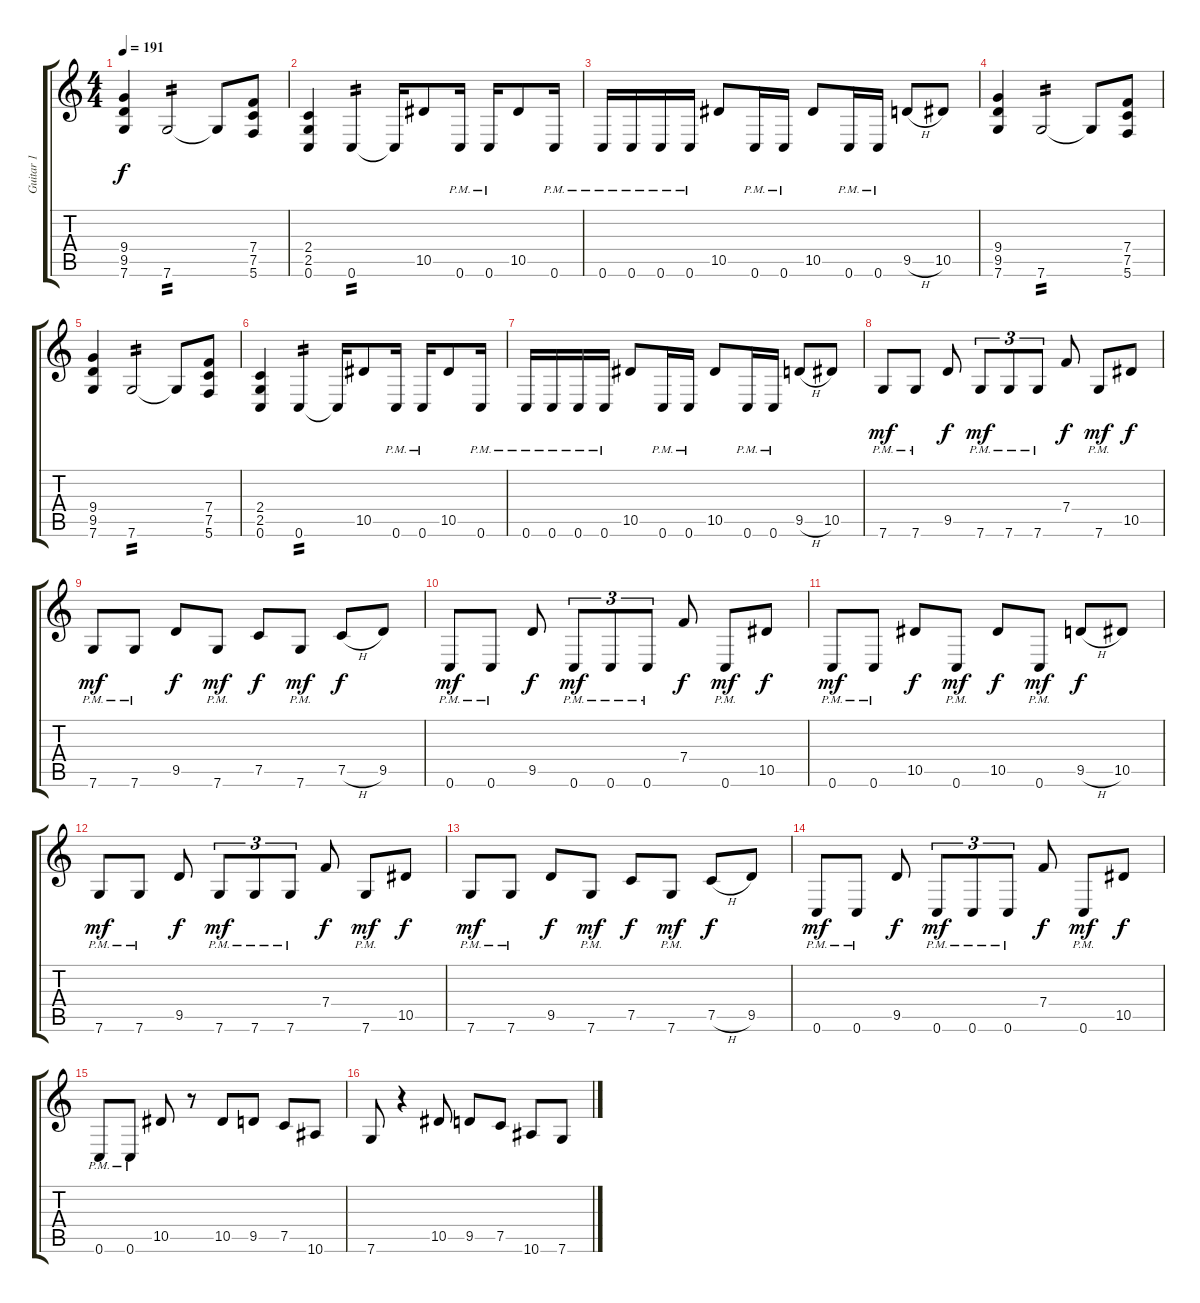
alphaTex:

\track ("Guitar 1" "Guitar 1") {instrument distortionguitar}
\staff {score tabs}
\tuning (C4 G3 Eb3 Bb2 F2 C2) {hide}
\ts (4 4)
\tempo 191
\clef g2
\ks c
(9.4 9.5 7.6).4{dy f} 7.6.2{tp 2} 7.6{t}.8 (7.4 7.5 5.6).8 |
(2.4 2.5 0.6).4 0.6.4{tp 2} 0.6{t}.16 10.5.8 0.6{pm}.16 0.6{pm}.16 10.5.8 0.6{pm}.16 |
0.6{pm}.16 0.6{pm}.16 0.6{pm}.16 0.6{pm}.16 10.5.8 0.6{pm}.16 0.6{pm}.16 10.5.8 0.6{pm}.16 0.6{pm}.16 9.5{h}.8 10.5.8 |
(9.4 9.5 7.6).4 7.6.2{tp 2} 7.6{t}.8 (7.4 7.5 5.6).8 |
(9.4 9.5 7.6).4 7.6.2{tp 2} 7.6{t}.8 (7.4 7.5 5.6).8 |
(2.4 2.5 0.6).4 0.6.4{tp 2} 0.6{t}.16 10.5.8 0.6{pm}.16 0.6{pm}.16 10.5.8 0.6{pm}.16 |
0.6{pm}.16 0.6{pm}.16 0.6{pm}.16 0.6{pm}.16 10.5.8 0.6{pm}.16 0.6{pm}.16 10.5.8 0.6{pm}.16 0.6{pm}.16 9.5{h}.8 10.5.8 |
7.6{pm}.8{dy mf} 7.6{pm}.8 9.5.8{dy f} 7.6{pm}.8{tu (3 2) dy mf} 7.6{pm}.8{tu (3 2)} 7.6{pm}.8{tu (3 2)} 7.4.8{dy f} 7.6{pm}.8{dy mf} 10.5.8{dy f} |
7.6{pm}.8{dy mf} 7.6{pm}.8 9.5.8{dy f} 7.6{pm}.8{dy mf} 7.5.8{dy f} 7.6{pm}.8{dy mf} 7.5{h}.8{dy f} 9.5.8 |
0.6{pm}.8{dy mf} 0.6{pm}.8 9.5.8{dy f} 0.6{pm}.8{tu (3 2) dy mf} 0.6{pm}.8{tu (3 2)} 0.6{pm}.8{tu (3 2)} 7.4.8{dy f} 0.6{pm}.8{dy mf} 10.5.8{dy f} |
0.6{pm}.8{dy mf} 0.6{pm}.8 10.5.8{dy f} 0.6{pm}.8{dy mf} 10.5.8{dy f} 0.6{pm}.8{dy mf} 9.5{h}.8{dy f} 10.5.8 |
7.6{pm}.8{dy mf} 7.6{pm}.8 9.5.8{dy f} 7.6{pm}.8{tu (3 2) dy mf} 7.6{pm}.8{tu (3 2)} 7.6{pm}.8{tu (3 2)} 7.4.8{dy f} 7.6{pm}.8{dy mf} 10.5.8{dy f} |
7.6{pm}.8{dy mf} 7.6{pm}.8 9.5.8{dy f} 7.6{pm}.8{dy mf} 7.5.8{dy f} 7.6{pm}.8{dy mf} 7.5{h}.8{dy f} 9.5.8 |
0.6{pm}.8{dy mf} 0.6{pm}.8 9.5.8{dy f} 0.6{pm}.8{tu (3 2) dy mf} 0.6{pm}.8{tu (3 2)} 0.6{pm}.8{tu (3 2)} 7.4.8{dy f} 0.6{pm}.8{dy mf} 10.5.8{dy f} |
0.6{pm}.8 0.6{pm}.8 10.5.8 r.8 10.5.8 9.5.8 7.5.8 10.6.8 |
7.6.8 r.4 10.5.8 9.5.8 7.5.8 10.6.8 7.6.8
